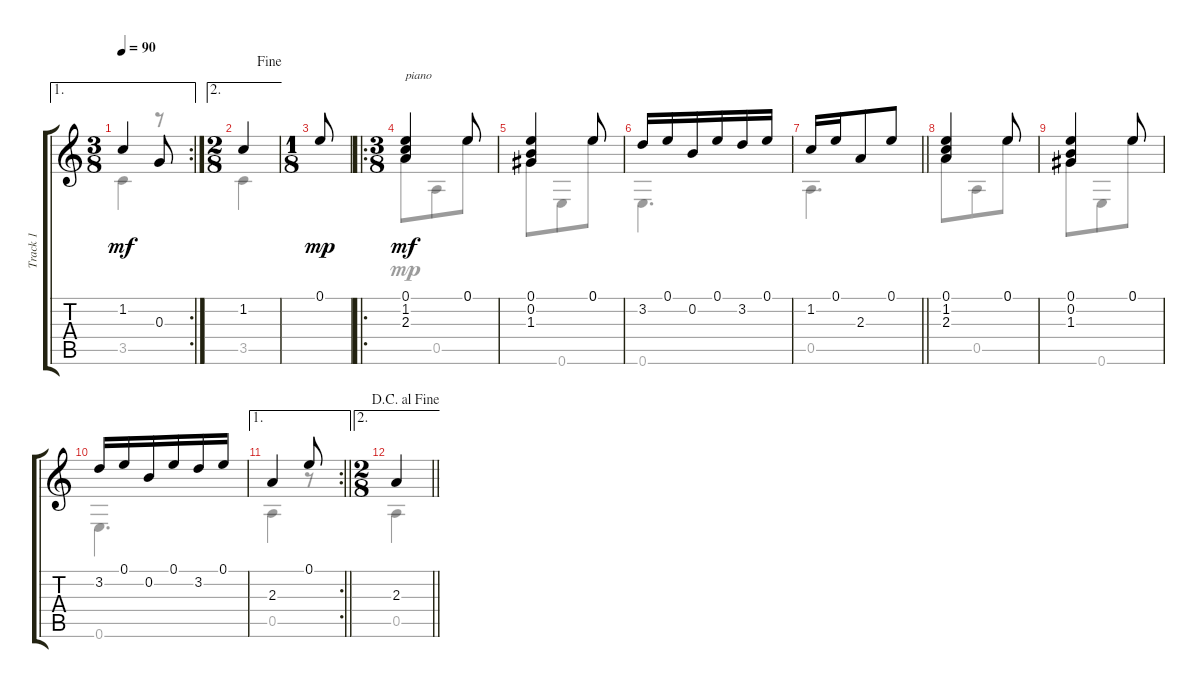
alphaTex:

\track ("Track 1" "Track 1") {instrument acousticguitarsteel}
\staff {score tabs}
\tuning (E4 B3 G3 D3 A2 E2) {hide}
\voice
\ae 1
\rc 2
\ts (3 8)
\tempo 90
\clef g2
\ks c
1.2.4{dy mf} 0.3.8 |
\ae 2
\ts (2 8)
\jump fine
1.2.4 |
\ts (1 8)
0.1.8{dy mp beam Up} |
\ro
\ts (3 8)
(0.1 1.2 2.3).4{txt "piano" dy mf} 0.1.8 |
(0.1 0.2 1.3).4 0.1.8 |
3.2.16 0.1.16{beam merge} 0.2.16 0.1.16{beam merge} 3.2.16 0.1.16 |
\barLineRight lightlight
1.2.16 0.1.16{beam merge} 2.3.8 0.1.8 |
(0.1 1.2 2.3).4 0.1.8 |
(0.1 0.2 1.3).4 0.1.8 |
3.2.16 0.1.16{beam merge} 0.2.16 0.1.16{beam merge} 3.2.16 0.1.16 |
\ae 1
\rc 2
\barLineRight lightlight
2.3.4 0.1.8 |
\ae 2
\ts (2 8)
\jump dacapoalfine
\barLineRight lightlight
2.3.4
\voice
\clef g2
\ottava regular
\simile none
\ks c
3.5.4{dy mf} r.8 |
3.5.4 |
|
2.3.8{dy mp} 0.5.8 0.1.8 |
1.3.8 0.6.8 0.1.8 |
0.6.4{d} |
\barLineRight lightlight
0.5.4{d} |
2.3.8 0.5.8 0.1.8 |
1.3.8 0.6.8 0.1.8 |
0.6.4{d} |
\barLineRight lightlight
0.5.4 r.8 |
\barLineRight lightlight
0.5.4
